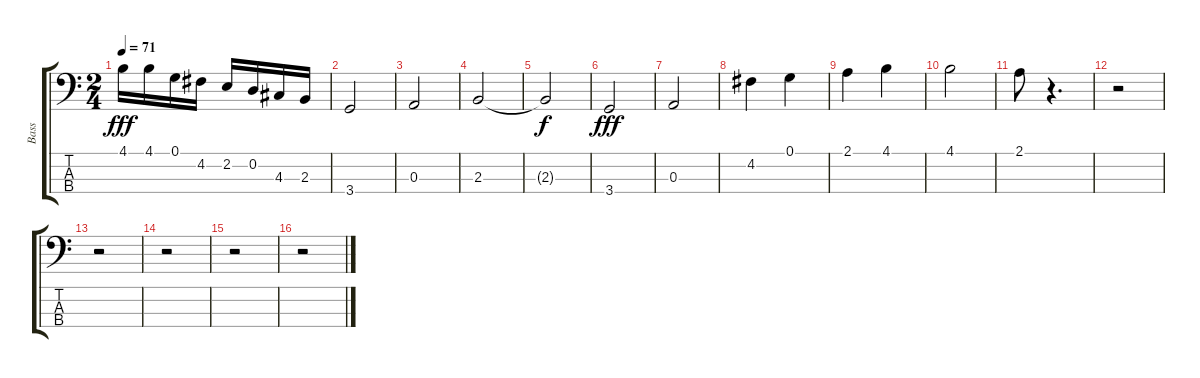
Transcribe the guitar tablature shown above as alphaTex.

\track ("Bass" "Bass") {instrument electricbassfinger}
\staff {score tabs}
\tuning (G2 D2 A1 E1) {hide}
\ts (2 4)
\tempo 71
\clef f4
\ks c
4.1.16{dy fff} 4.1.16 0.1.16 4.2.16 2.2.16 0.2.16 4.3.16 2.3.16 |
3.4.2 |
0.3.2 |
2.3.2 |
2.3{t}.2{dy f} |
3.4.2{dy fff} |
0.3.2 |
4.2.4 0.1.4 |
2.1.4 4.1.4 |
4.1.2 |
2.1.8 r.4{d} |
r.2 |
r.2 |
r.2 |
r.2 |
r.2
